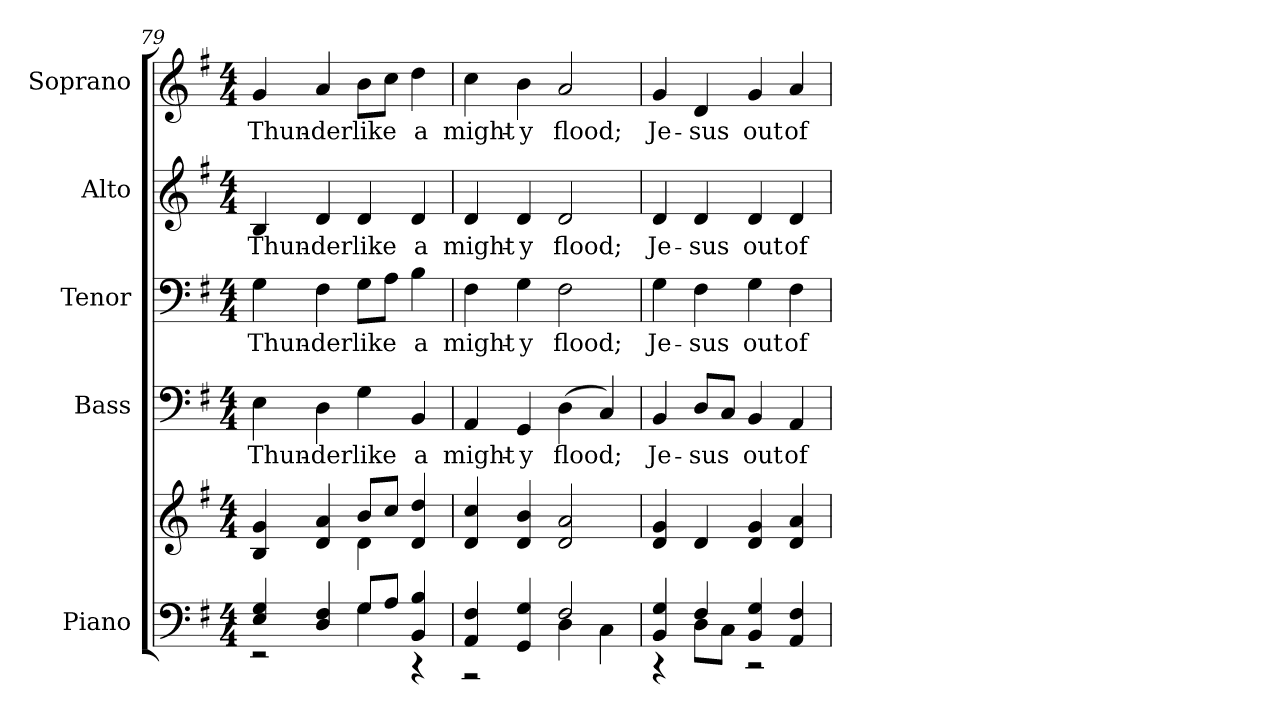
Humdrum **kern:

**kern	**kern	**kern	**text	**kern	**text	**kern	**text	**kern	**text
*part5	*part5	*part4	*part4	*part3	*part3	*part2	*part2	*part1	*part1
*staff6	*staff5	*staff4	*staff4	*staff3	*staff3	*staff2	*staff2	*staff1	*staff1
*I"Piano	*	*I"Bass	*	*I"Tenor	*	*I"Alto	*	*I"Soprano	*
*I'Pno.	*	*I'B.	*	*I'T.	*	*I'A.	*	*I'S.	*
!!LO:PB:g=z
*clefF4	*clefG2	*clefF4	*	*clefF4	*	*clefG2	*	*clefG2	*
*k[f#]	*k[f#]	*k[f#]	*	*k[f#]	*	*k[f#]	*	*k[f#]	*
*G:	*G:	*G:	*	*G:	*	*G:	*	*G:	*
*M4/4	*M4/4	*M4/4	*	*M4/4	*	*M4/4	*	*M4/4	*
=79	=79	=79	=79	=79	=79	=79	=79	=79	=79
*^	*^	*	*	*	*	*	*	*	*
!	!	!	!	!	!LO:LY:b:color=#000000	!	!	!	!	!	!
!	!	!	!	!	!	!	!LO:LY:b:color=#000000	!	!	!	!
!	!	!	!	!	!	!	!	!	!LO:LY:b:color=#000000	!	!
!	!	!	!	!	!	!	!	!	!	!	!LO:LY:b:color=#000000
4Ei/ 4Gi	2r	4Bi/ 4gi	2ryy	4Ei\	Thun-	4Gi\	Thun-	4Bi/	Thun-	4gi/	Thun-
!	!	!	!	!	!LO:LY:b:color=#000000	!	!	!	!	!	!
!	!	!	!	!	!	!	!LO:LY:b:color=#000000	!	!	!	!
!	!	!	!	!	!	!	!	!	!LO:LY:b:color=#000000	!	!
!	!	!	!	!	!	!	!	!	!	!	!LO:LY:b:color=#000000
4Di/ 4F#i	.	4di/ 4ai	.	4Di\	-der	4F#i\	-der	4di/	-der	4ai/	-der
!	!	!	!	!	!LO:LY:b:color=#000000	!	!	!	!	!	!
!	!	!	!	!	!	!	!LO:LY:b:color=#000000	!	!	!	!
!	!	!	!	!	!	!	!	!	!LO:LY:b:color=#000000	!	!
!	!	!	!	!	!	!	!	!	!	!	!LO:LY:b:color=#000000
8Gi/L	4Gi\	8bi/L	4di\	4Gi\	like	8Gi\L	like	4di/	like	8bi\L	like
8Ai/J	.	8cci/J	.	.	.	8Ai\J	.	.	.	8cci\J	.
!	!	!	!	!	!LO:LY:b:color=#000000	!	!	!	!	!	!
!	!	!	!	!	!	!	!LO:LY:b:color=#000000	!	!	!	!
!	!	!	!	!	!	!	!	!	!LO:LY:b:color=#000000	!	!
!	!	!	!	!	!	!	!	!	!	!	!LO:LY:b:color=#000000
4BBi/ 4Bi	4r	4di/ 4ddi	4ryy	4BBi/	a	4Bi\	a	4di/	a	4ddi\	a
*	*	*v	*v	*	*	*	*	*	*	*	*
=80	=80	=80	=80	=80	=80	=80	=80	=80	=80	=80
*	*	*^	*	*	*	*	*	*	*	*
!	!	!	!	!	!LO:LY:b:color=#000000	!	!	!	!	!	!
*	*	*v	*v	*	*	*	*	*	*	*	*
*	*	*^	*	*	*	*	*	*	*	*
!	!	!	!	!	!	!	!LO:LY:b:color=#000000	!	!	!	!
*	*	*v	*v	*	*	*	*	*	*	*	*
*	*	*^	*	*	*	*	*	*	*	*
!	!	!	!	!	!	!	!	!	!LO:LY:b:color=#000000	!	!
*	*	*v	*v	*	*	*	*	*	*	*	*
*	*	*^	*	*	*	*	*	*	*	*
!	!	!	!	!	!	!	!	!	!	!	!LO:LY:b:color=#000000
*	*	*v	*v	*	*	*	*	*	*	*	*
4AAi/ 4F#i	2r	4di/ 4cci	4AAi/	might-	4F#i\	might-	4di/	might-	4cci\	might-
!	!	!	!	!LO:LY:b:color=#000000	!	!	!	!	!	!
!	!	!	!	!	!	!LO:LY:b:color=#000000	!	!	!	!
!	!	!	!	!	!	!	!	!LO:LY:b:color=#000000	!	!
!	!	!	!	!	!	!	!	!	!	!LO:LY:b:color=#000000
4GGi/ 4Gi	.	4di/ 4bi	4GGi/	-y	4Gi\	-y	4di/	-y	4bi\	-y
!	!	!	!	!LO:LY:b:color=#000000	!	!	!	!	!	!
!	!	!	!	!	!	!LO:LY:b:color=#000000	!	!	!	!
!	!	!	!	!	!	!	!	!LO:LY:b:color=#000000	!	!
!	!	!	!	!	!	!	!	!	!	!LO:LY:b:color=#000000
2F#i/	4Di\	2di/ 2ai	(4Di\	flood;	2F#i\	flood;	2di/	flood;	2ai/	flood;
.	4Ci\	.	4Ci/)	.	.	.	.	.	.	.
!!LO:PB:g=z
=81	=81	=81	=81	=81	=81	=81	=81	=81	=81	=81
!	!	!	!	!LO:LY:b:color=#000000	!	!	!	!	!	!
!	!	!	!	!	!	!LO:LY:b:color=#000000	!	!	!	!
!	!	!	!	!	!	!	!	!LO:LY:b:color=#000000	!	!
!	!	!	!	!	!	!	!	!	!	!LO:LY:b:color=#000000
4BBi/ 4Gi	4r	4di/ 4gi	4BBi/	Je-	4Gi\	Je-	4di/	Je-	4gi/	Je-
!	!	!	!	!LO:LY:b:color=#000000	!	!	!	!	!	!
!	!	!	!	!	!	!LO:LY:b:color=#000000	!	!	!	!
!	!	!	!	!	!	!	!	!LO:LY:b:color=#000000	!	!
!	!	!	!	!	!	!	!	!	!	!LO:LY:b:color=#000000
4F#i/	8Di\L	4di/	8Di/L	-sus	4F#i\	-sus	4di/	-sus	4di/	-sus
.	8Ci\J	.	8Ci/J	.	.	.	.	.	.	.
!	!	!	!	!LO:LY:b:color=#000000	!	!	!	!	!	!
!	!	!	!	!	!	!LO:LY:b:color=#000000	!	!	!	!
!	!	!	!	!	!	!	!	!LO:LY:b:color=#000000	!	!
!	!	!	!	!	!	!	!	!	!	!LO:LY:b:color=#000000
4BBi/ 4Gi	2r	4di/ 4gi	4BBi/	out	4Gi\	out	4di/	out	4gi/	out
!	!	!	!	!LO:LY:b:color=#000000	!	!	!	!	!	!
!	!	!	!	!	!	!LO:LY:b:color=#000000	!	!	!	!
!	!	!	!	!	!	!	!	!LO:LY:b:color=#000000	!	!
!	!	!	!	!	!	!	!	!	!	!LO:LY:b:color=#000000
4AAi/ 4F#i	.	4di/ 4ai	4AAi/	of	4F#i\	of	4di/	of	4ai/	of
*v	*v	*	*	*	*	*	*	*	*	*
=	=	=	=	=	=	=	=	=	=
*-	*-	*-	*-	*-	*-	*-	*-	*-	*-
